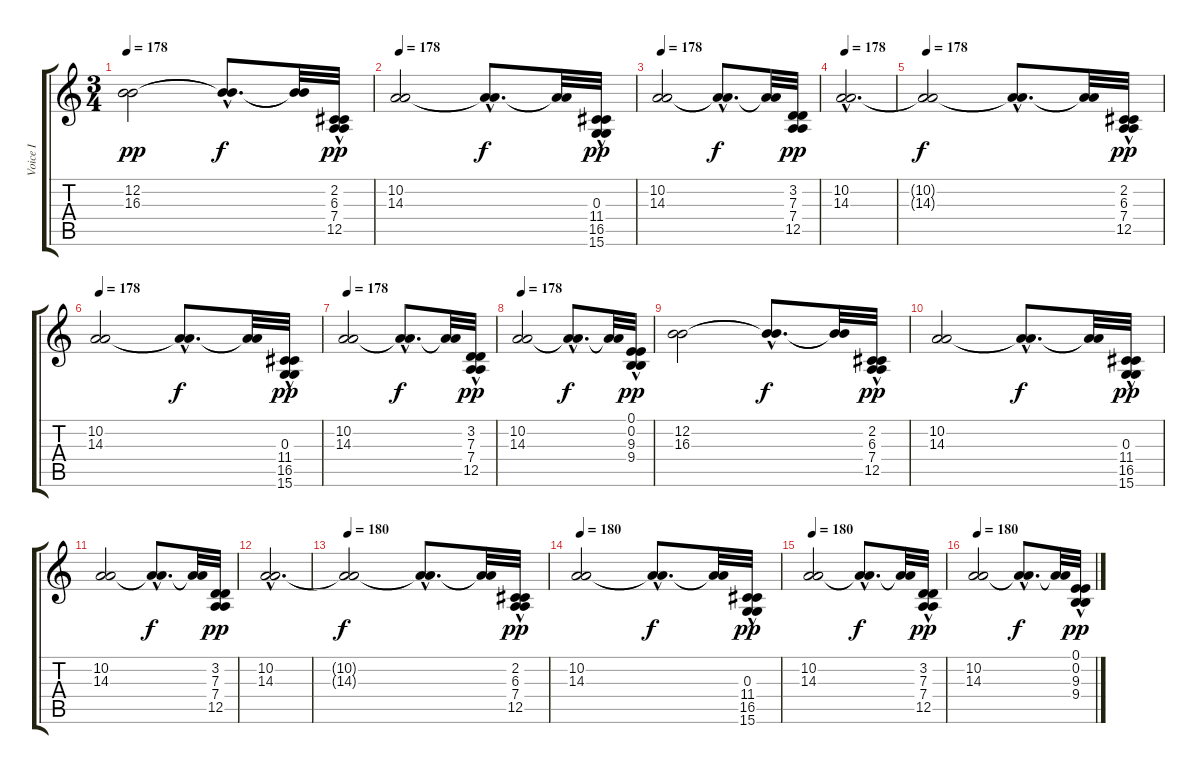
\track ("Voice I" "Voice I") {instrument stringensemble1}
\staff {score tabs}
\tuning (E4 B3 G3 D3 A2 E2) {hide}
\ts (3 4)
\tempo 178
\clef g2
\ks c
(12.2 16.3).2{dy pp} (12.2{hac t} 16.3{hac t}).8{d dy f} (12.2{t} 16.3{t}).32 (2.2{hac} 6.3{hac} 7.4{hac} 12.5{hac}).32{dy pp} |
\tempo 178
(10.2 14.3).2 (10.2{hac t} 14.3{hac t}).8{d dy f} (10.2{t} 14.3{t}).32 (0.3{hac} 11.4{hac} 16.5{hac} 15.6{hac}).32{dy pp} |
\tempo 178
(10.2 14.3).2 (10.2{hac t} 14.3{hac t}).8{d dy f} (10.2{t} 14.3{t}).32 (3.2 7.3 7.4 12.5).32{dy pp} |
\tempo 178
(10.2{hac} 14.3{hac}).2{d} |
\tempo 178
(10.2{t} 14.3{t}).2{dy f} (10.2{hac t} 14.3{hac t}).8{d} (10.2{t} 14.3{t}).32 (2.2{hac} 6.3{hac} 7.4{hac} 12.5{hac}).32{dy pp} |
\tempo 178
(10.2 14.3).2 (10.2{hac t} 14.3{hac t}).8{d dy f} (10.2{t} 14.3{t}).32 (0.3{hac} 11.4{hac} 16.5{hac} 15.6{hac}).32{dy pp} |
\tempo 178
(10.2 14.3).2 (10.2{hac t} 14.3{hac t}).8{d dy f} (10.2{t} 14.3{t}).32 (3.2{hac} 7.3{hac} 7.4{hac} 12.5{hac}).32{dy pp} |
\tempo 178
(10.2 14.3).2 (10.2{hac t} 14.3{hac t}).8{d dy f} (10.2{t} 14.3{t}).32 (0.1{hac} 0.2{hac} 9.3{hac} 9.4{hac}).32{dy pp} |
(12.2 16.3).2 (12.2{hac t} 16.3{hac t}).8{d dy f} (12.2{t} 16.3{t}).32 (2.2{hac} 6.3{hac} 7.4{hac} 12.5{hac}).32{dy pp} |
(10.2 14.3).2 (10.2{hac t} 14.3{hac t}).8{d dy f} (10.2{t} 14.3{t}).32 (0.3{hac} 11.4{hac} 16.5{hac} 15.6{hac}).32{dy pp} |
(10.2 14.3).2 (10.2{hac t} 14.3{hac t}).8{d dy f} (10.2{t} 14.3{t}).32 (3.2 7.3 7.4 12.5).32{dy pp} |
(10.2{hac} 14.3{hac}).2{d} |
\tempo 180
(10.2{t} 14.3{t}).2{dy f} (10.2{hac t} 14.3{hac t}).8{d} (10.2{t} 14.3{t}).32 (2.2{hac} 6.3{hac} 7.4{hac} 12.5{hac}).32{dy pp} |
\tempo 180
(10.2 14.3).2 (10.2{hac t} 14.3{hac t}).8{d dy f} (10.2{t} 14.3{t}).32 (0.3{hac} 11.4{hac} 16.5{hac} 15.6{hac}).32{dy pp} |
\tempo 180
(10.2 14.3).2 (10.2{hac t} 14.3{hac t}).8{d dy f} (10.2{t} 14.3{t}).32 (3.2{hac} 7.3{hac} 7.4{hac} 12.5{hac}).32{dy pp} |
\tempo 180
(10.2 14.3).2 (10.2{hac t} 14.3{hac t}).8{d dy f} (10.2{t} 14.3{t}).32 (0.1{hac} 0.2{hac} 9.3{hac} 9.4{hac}).32{dy pp}
